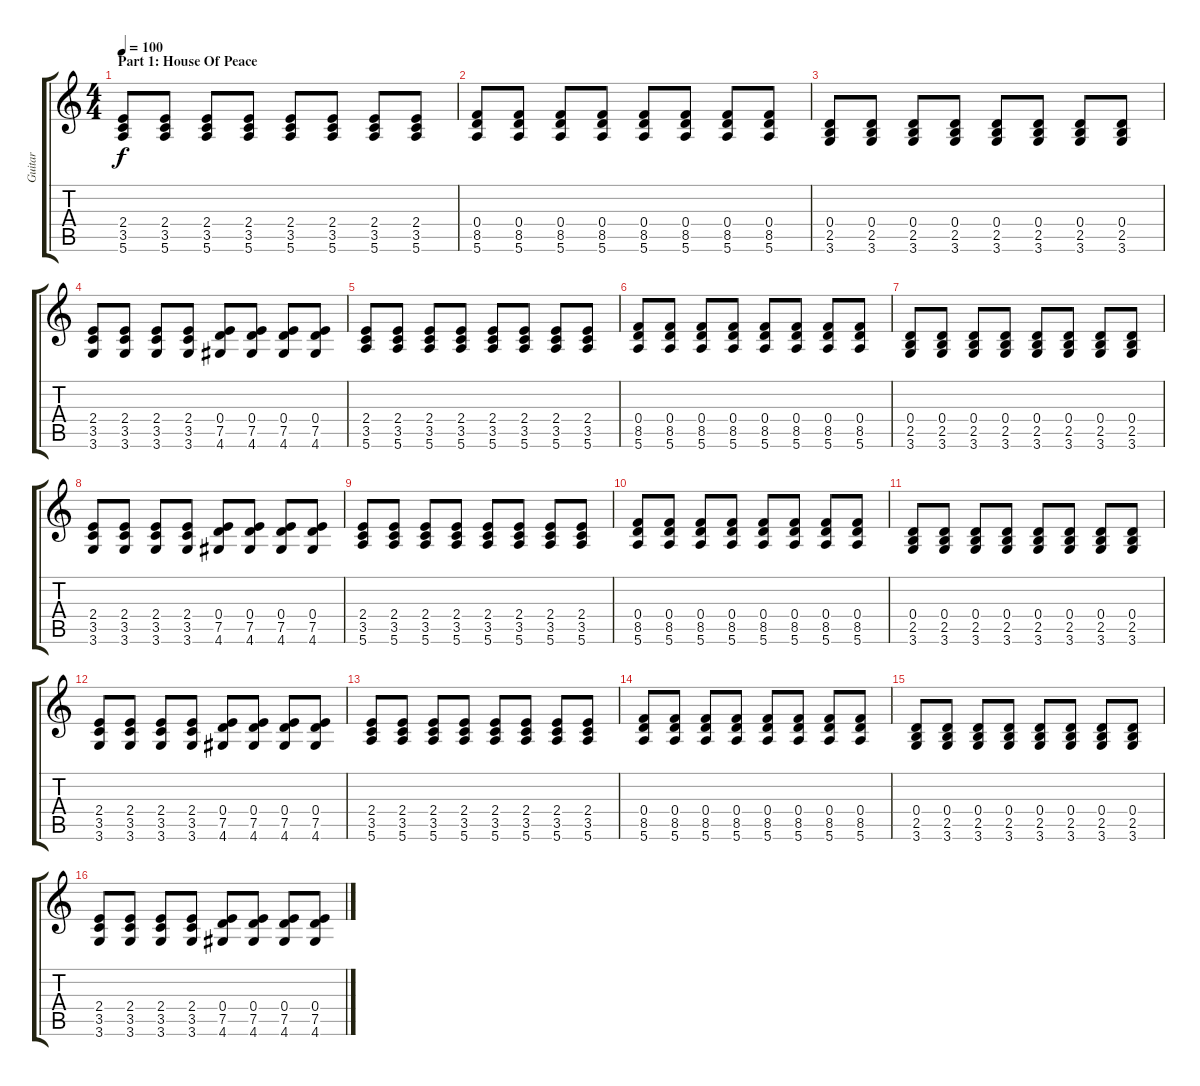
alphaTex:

\track ("Guitar" "Guitar") {instrument electricguitarclean}
\staff {score tabs}
\tuning (E4 B3 G3 D3 A2 E2) {hide}
\ts (4 4)
\section ("" "Part 1: House Of Peace")
\tempo 100
\clef g2
\ks c
(2.4 3.5 5.6).8{dy f instrument electricguitarclean} (2.4 3.5 5.6).8 (2.4 3.5 5.6).8 (2.4 3.5 5.6).8 (2.4 3.5 5.6).8 (2.4 3.5 5.6).8 (2.4 3.5 5.6).8 (2.4 3.5 5.6).8 |
(0.4 8.5 5.6).8 (0.4 8.5 5.6).8 (0.4 8.5 5.6).8 (0.4 8.5 5.6).8 (0.4 8.5 5.6).8 (0.4 8.5 5.6).8 (0.4 8.5 5.6).8 (0.4 8.5 5.6).8 |
(0.4 2.5 3.6).8 (0.4 2.5 3.6).8 (0.4 2.5 3.6).8 (0.4 2.5 3.6).8 (0.4 2.5 3.6).8 (0.4 2.5 3.6).8 (0.4 2.5 3.6).8 (0.4 2.5 3.6).8 |
(2.4 3.5 3.6).8 (2.4 3.5 3.6).8 (2.4 3.5 3.6).8 (2.4 3.5 3.6).8 (0.4 7.5 4.6).8 (0.4 7.5 4.6).8 (0.4 7.5 4.6).8 (0.4 7.5 4.6).8 |
(2.4 3.5 5.6).8 (2.4 3.5 5.6).8 (2.4 3.5 5.6).8 (2.4 3.5 5.6).8 (2.4 3.5 5.6).8 (2.4 3.5 5.6).8 (2.4 3.5 5.6).8 (2.4 3.5 5.6).8 |
(0.4 8.5 5.6).8 (0.4 8.5 5.6).8 (0.4 8.5 5.6).8 (0.4 8.5 5.6).8 (0.4 8.5 5.6).8 (0.4 8.5 5.6).8 (0.4 8.5 5.6).8 (0.4 8.5 5.6).8 |
(0.4 2.5 3.6).8 (0.4 2.5 3.6).8 (0.4 2.5 3.6).8 (0.4 2.5 3.6).8 (0.4 2.5 3.6).8 (0.4 2.5 3.6).8 (0.4 2.5 3.6).8 (0.4 2.5 3.6).8 |
(2.4 3.5 3.6).8 (2.4 3.5 3.6).8 (2.4 3.5 3.6).8 (2.4 3.5 3.6).8 (0.4 7.5 4.6).8 (0.4 7.5 4.6).8 (0.4 7.5 4.6).8 (0.4 7.5 4.6).8 |
(2.4 3.5 5.6).8 (2.4 3.5 5.6).8 (2.4 3.5 5.6).8 (2.4 3.5 5.6).8 (2.4 3.5 5.6).8 (2.4 3.5 5.6).8 (2.4 3.5 5.6).8 (2.4 3.5 5.6).8 |
(0.4 8.5 5.6).8 (0.4 8.5 5.6).8 (0.4 8.5 5.6).8 (0.4 8.5 5.6).8 (0.4 8.5 5.6).8 (0.4 8.5 5.6).8 (0.4 8.5 5.6).8 (0.4 8.5 5.6).8 |
(0.4 2.5 3.6).8 (0.4 2.5 3.6).8 (0.4 2.5 3.6).8 (0.4 2.5 3.6).8 (0.4 2.5 3.6).8 (0.4 2.5 3.6).8 (0.4 2.5 3.6).8 (0.4 2.5 3.6).8 |
(2.4 3.5 3.6).8 (2.4 3.5 3.6).8 (2.4 3.5 3.6).8 (2.4 3.5 3.6).8 (0.4 7.5 4.6).8 (0.4 7.5 4.6).8 (0.4 7.5 4.6).8 (0.4 7.5 4.6).8 |
(2.4 3.5 5.6).8 (2.4 3.5 5.6).8 (2.4 3.5 5.6).8 (2.4 3.5 5.6).8 (2.4 3.5 5.6).8 (2.4 3.5 5.6).8 (2.4 3.5 5.6).8 (2.4 3.5 5.6).8 |
(0.4 8.5 5.6).8 (0.4 8.5 5.6).8 (0.4 8.5 5.6).8 (0.4 8.5 5.6).8 (0.4 8.5 5.6).8 (0.4 8.5 5.6).8 (0.4 8.5 5.6).8 (0.4 8.5 5.6).8 |
(0.4 2.5 3.6).8 (0.4 2.5 3.6).8 (0.4 2.5 3.6).8 (0.4 2.5 3.6).8 (0.4 2.5 3.6).8 (0.4 2.5 3.6).8 (0.4 2.5 3.6).8 (0.4 2.5 3.6).8 |
(2.4 3.5 3.6).8 (2.4 3.5 3.6).8 (2.4 3.5 3.6).8 (2.4 3.5 3.6).8 (0.4 7.5 4.6).8 (0.4 7.5 4.6).8 (0.4 7.5 4.6).8 (0.4 7.5 4.6).8
